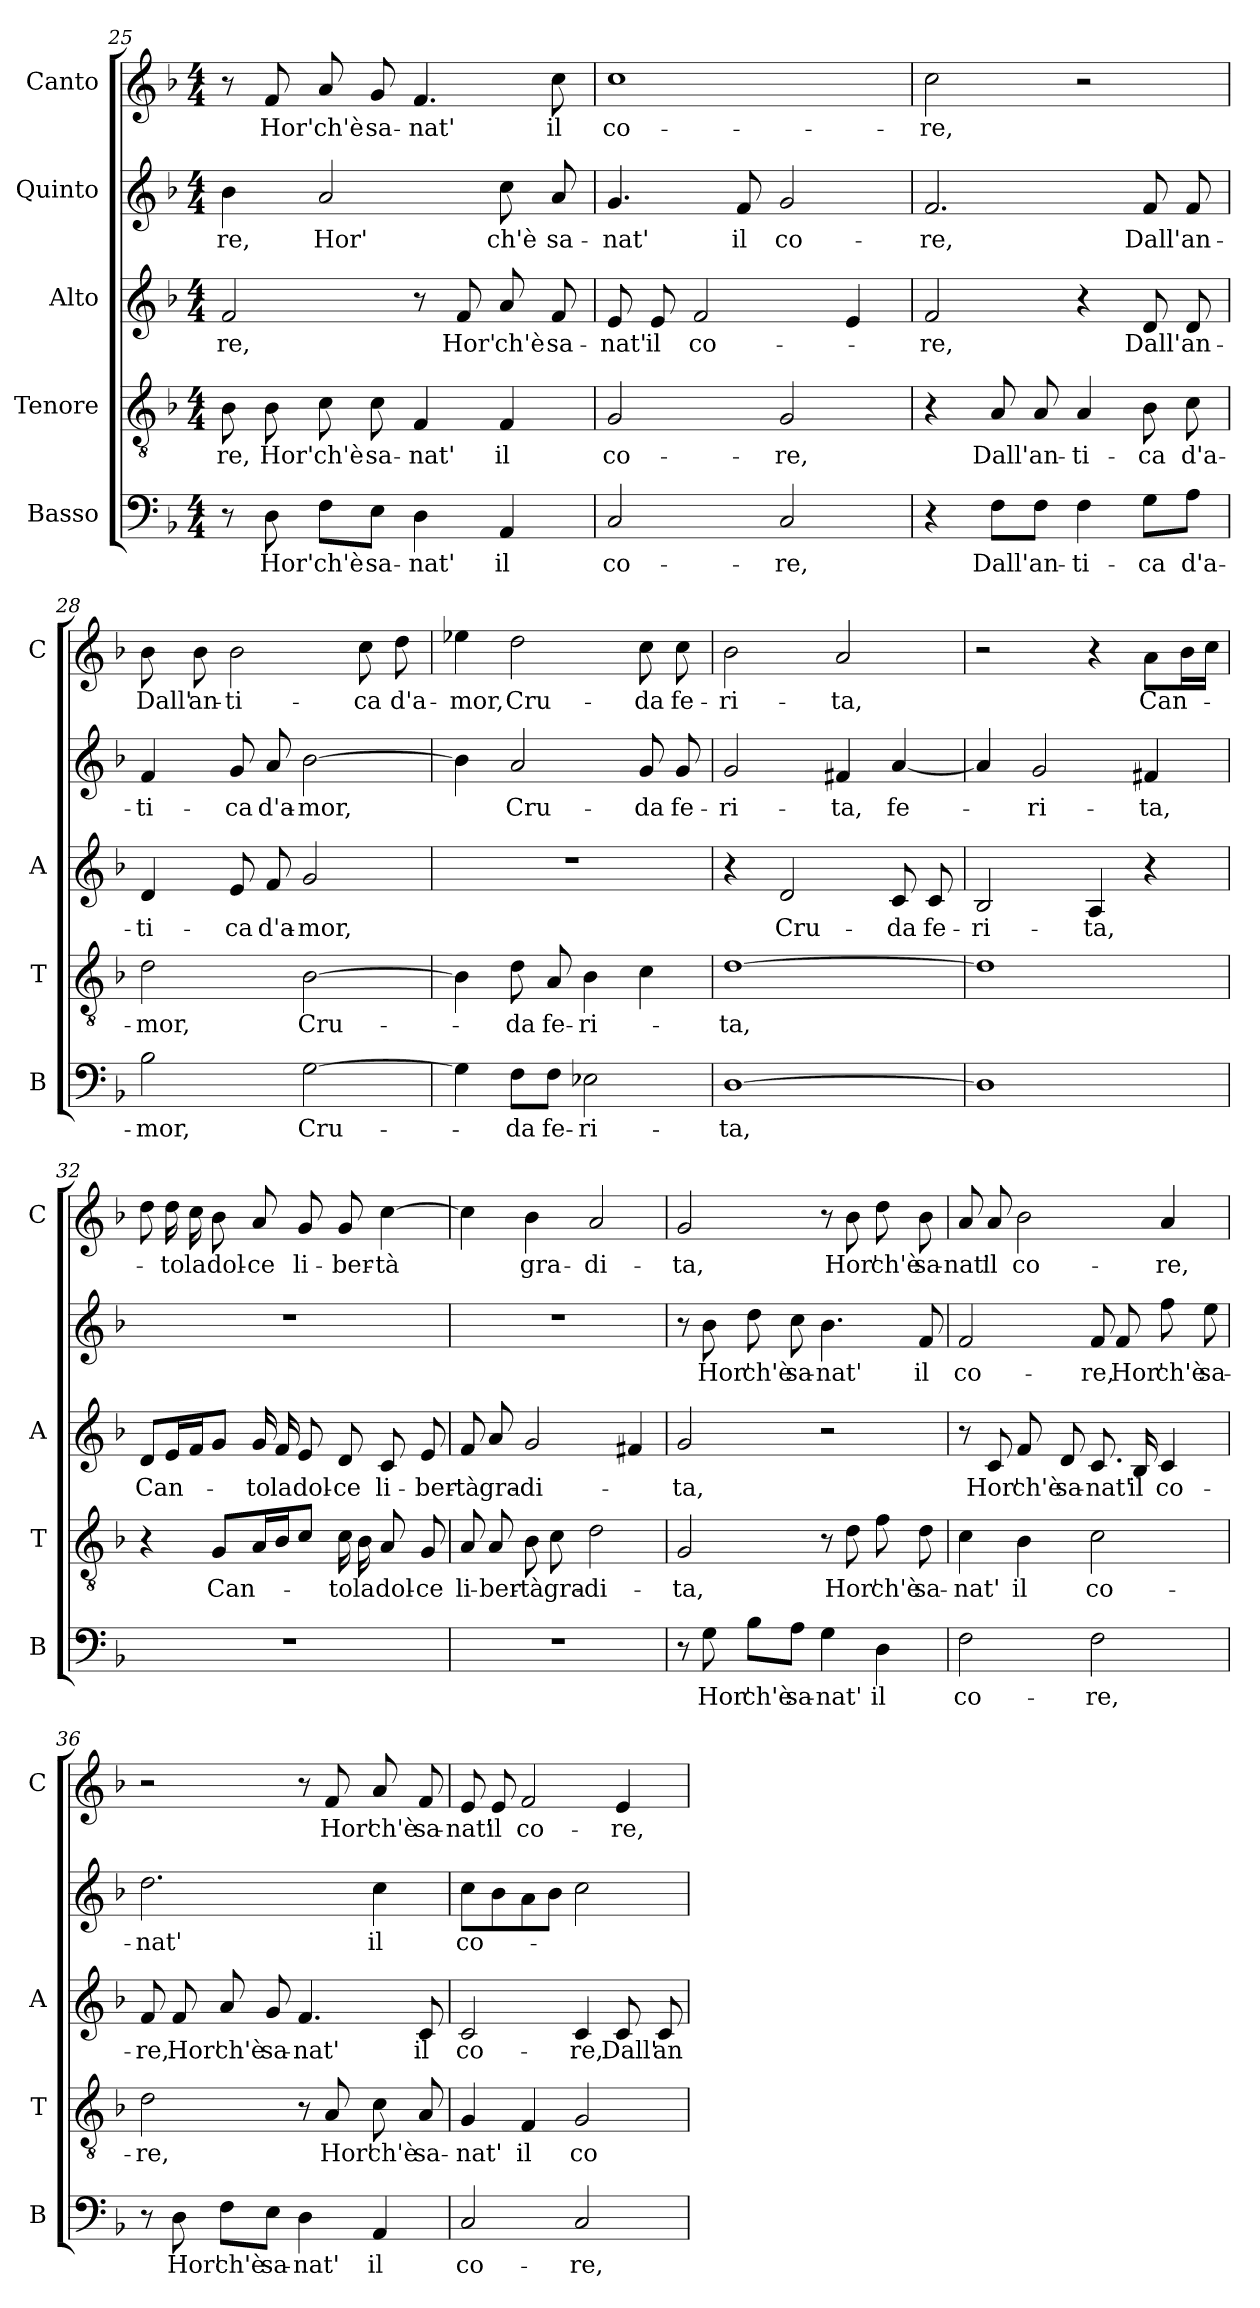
**kern	**text	**kern	**text	**kern	**text	**kern	**text	**kern	**text
*part5	*part5	*part4	*part4	*part3	*part3	*part2	*part2	*part1	*part1
*staff5	*staff5	*staff4	*staff4	*staff3	*staff3	*staff2	*staff2	*staff1	*staff1
*I"Basso	*	*I"Tenore	*	*I"Alto	*	*I"Quinto	*	*I"Canto	*
*I'B	*	*I'T	*	*I'A	*	*	*	*I'C	*
!!LO:LB:g=z
*clefF4	*	*clefGv2	*	*clefG2	*	*clefG2	*	*clefG2	*
*k[b-]	*	*k[b-]	*	*k[b-]	*	*k[b-]	*	*k[b-]	*
*F:	*	*F:	*	*F:	*	*F:	*	*F:	*
*M4/4	*	*M4/4	*	*M4/4	*	*M4/4	*	*M4/4	*
=25	=25	=25	=25	=25	=25	=25	=25	=25	=25
!	!	!	!LO:LY:b	!	!LO:LY:b	!	!LO:LY:b	!	!
8r	.	8B-\	-re,	2f/	-re,	4b-\	-re,	8r	.
!	!LO:LY:b	!	!LO:LY:b	!	!	!	!	!	!LO:LY:b
8D\	Hor'	8B-\	Hor'	.	.	.	.	8f/	Hor'
!	!LO:LY:b	!	!LO:LY:b	!	!	!	!LO:LY:b	!	!LO:LY:b
8F\L	ch'è	8c\	ch'è	.	.	2a/	Hor'	8a/	ch'è
!	!LO:LY:b	!	!LO:LY:b	!	!	!	!	!	!LO:LY:b
8E\J	sa-	8c\	sa-	.	.	.	.	8g/	sa-
!	!LO:LY:b	!	!LO:LY:b	!	!	!	!	!	!LO:LY:b
4D\	-nat'	4F/	-nat'	8r	.	.	.	4.f/	-nat'
!	!	!	!	!	!LO:LY:b	!	!	!	!
.	.	.	.	8f/	Hor'	.	.	.	.
!	!LO:LY:b	!	!LO:LY:b	!	!LO:LY:b	!	!LO:LY:b	!	!
4AA/	il	4F/	il	8a/	ch'è	8cc\	ch'è	.	.
!	!	!	!	!	!LO:LY:b	!	!LO:LY:b	!	!LO:LY:b
.	.	.	.	8f/	sa-	8a/	sa-	8cc\	il
=26	=26	=26	=26	=26	=26	=26	=26	=26	=26
!	!LO:LY:b	!	!LO:LY:b	!	!LO:LY:b	!	!LO:LY:b	!	!LO:LY:b
2C/	co-	2G/	co-	8e/	-nat'	4.g/	-nat'	1cc	co-
!	!	!	!	!	!LO:LY:b	!	!	!	!
.	.	.	.	8e/	il	.	.	.	.
!	!	!	!	!	!LO:LY:b	!	!	!	!
.	.	.	.	2f/	co-	.	.	.	.
!	!	!	!	!	!	!	!LO:LY:b	!	!
.	.	.	.	.	.	8f/	il	.	.
!	!LO:LY:b	!	!LO:LY:b	!	!	!	!LO:LY:b	!	!
2C/	-re,	2G/	-re,	.	.	2g/	co-	.	.
.	.	.	.	4e/	.	.	.	.	.
=27	=27	=27	=27	=27	=27	=27	=27	=27	=27
!	!	!	!	!	!LO:LY:b	!	!LO:LY:b	!	!LO:LY:b
4r	.	4r	.	2f/	-re,	2.f/	-re,	2cc\	-re,
!	!LO:LY:b	!	!LO:LY:b	!	!	!	!	!	!
8F\L	Dall'	8A/	Dall'	.	.	.	.	.	.
!	!LO:LY:b	!	!LO:LY:b	!	!	!	!	!	!
8F\J	an-	8A/	an-	.	.	.	.	.	.
!	!LO:LY:b	!	!LO:LY:b	!	!	!	!	!	!
4F\	-ti-	4A/	-ti-	4r	.	.	.	2r	.
!	!LO:LY:b	!	!LO:LY:b	!	!LO:LY:b	!	!LO:LY:b	!	!
8G\L	-ca	8B-\	-ca	8d/	Dall'	8f/	Dall'	.	.
!	!LO:LY:b	!	!LO:LY:b	!	!LO:LY:b	!	!LO:LY:b	!	!
8A\J	d'a-	8c\	d'a-	8d/	an-	8f/	an-	.	.
=28	=28	=28	=28	=28	=28	=28	=28	=28	=28
!	!LO:LY:b	!	!LO:LY:b	!	!LO:LY:b	!	!LO:LY:b	!	!LO:LY:b
2B-\	-mor,	2d\	-mor,	4d/	-ti-	4f/	-ti-	8b-\	Dall'
!	!	!	!	!	!	!	!	!	!LO:LY:b
.	.	.	.	.	.	.	.	8b-\	an-
!	!	!	!	!	!LO:LY:b	!	!LO:LY:b	!	!LO:LY:b
.	.	.	.	8e/	-ca	8g/	-ca	2b-\	-ti-
!	!	!	!	!	!LO:LY:b	!	!LO:LY:b	!	!
.	.	.	.	8f/	d'a-	8a/	d'a-	.	.
!	!LO:LY:b	!	!LO:LY:b	!	!LO:LY:b	!	!LO:LY:b	!	!
[2G\	Cru-	[2B-\	Cru-	2g/	-mor,	[2b-\	-mor,	.	.
!	!	!	!	!	!	!	!	!	!LO:LY:b
.	.	.	.	.	.	.	.	8cc\	-ca
!	!	!	!	!	!	!	!	!	!LO:LY:b
.	.	.	.	.	.	.	.	8dd\	d'a-
=29	=29	=29	=29	=29	=29	=29	=29	=29	=29
!	!	!	!	!	!	!	!	!	!LO:LY:b
4G\]	.	4B-\]	.	1r	.	4b-\]	.	4ee-X\	-mor,
!	!LO:LY:b	!	!LO:LY:b	!	!	!	!LO:LY:b	!	!LO:LY:b
8F\L	-da	8d\	-da	.	.	2a/	Cru-	2dd\	Cru-
!	!LO:LY:b	!	!LO:LY:b	!	!	!	!	!	!
8F\J	fe-	8A/	fe-	.	.	.	.	.	.
!	!LO:LY:b	!	!LO:LY:b	!	!	!	!	!	!
2E-X\	-ri-	4B-\	-ri-	.	.	.	.	.	.
!	!	!	!	!	!	!	!LO:LY:b	!	!LO:LY:b
.	.	4c\	.	.	.	8g/	-da	8cc\	-da
!	!	!	!	!	!	!	!LO:LY:b	!	!LO:LY:b
.	.	.	.	.	.	8g/	fe-	8cc\	fe-
!!LO:PB:g=z
=30	=30	=30	=30	=30	=30	=30	=30	=30	=30
!	!LO:LY:b	!	!LO:LY:b	!	!	!	!LO:LY:b	!	!LO:LY:b
[1D	-ta,	[1d	-ta,	4r	.	2g/	-ri-	2b-\	-ri-
!	!	!	!	!	!LO:LY:b	!	!	!	!
.	.	.	.	2d/	Cru-	.	.	.	.
!	!	!	!	!	!	!	!LO:LY:b	!	!LO:LY:b
.	.	.	.	.	.	4f#X/	-ta,	2a/	-ta,
!	!	!	!	!	!LO:LY:b	!	!LO:LY:b	!	!
.	.	.	.	8c/	-da	[4a/	fe-	.	.
!	!	!	!	!	!LO:LY:b	!	!	!	!
.	.	.	.	8c/	fe-	.	.	.	.
=31	=31	=31	=31	=31	=31	=31	=31	=31	=31
!	!	!	!	!	!LO:LY:b	!	!	!	!
1D]	.	1d]	.	2B-/	-ri-	4a/]	.	2r	.
!	!	!	!	!	!	!	!LO:LY:b	!	!
.	.	.	.	.	.	2g/	-ri-	.	.
!	!	!	!	!	!LO:LY:b	!	!	!	!
.	.	.	.	4A/	-ta,	.	.	4r	.
!	!	!	!	!	!	!	!LO:LY:b	!	!LO:LY:b
.	.	.	.	4r	.	4f#X/	-ta,	8a\L	Can-
.	.	.	.	.	.	.	.	16b-\L	.
.	.	.	.	.	.	.	.	16cc\JJ	.
=32	=32	=32	=32	=32	=32	=32	=32	=32	=32
!	!	!	!	!	!LO:LY:b	!	!	!	!
1r	.	4r	.	8d/L	Can-	1r	.	8dd\	.
!	!	!	!	!	!	!	!	!	!LO:LY:b
.	.	.	.	16e/L	.	.	.	16dd\	-to
!	!	!	!	!	!	!	!	!	!LO:LY:b
.	.	.	.	16f/J	.	.	.	16cc\	la
!	!	!	!LO:LY:b	!	!	!	!	!	!LO:LY:b
.	.	8G/L	Can-	8g/J	.	.	.	8b-\	dol-
!	!	!	!	!	!LO:LY:b	!	!	!	!LO:LY:b
.	.	16A/L	.	16g/	-to	.	.	8a/	-ce
!	!	!	!	!	!LO:LY:b	!	!	!	!
.	.	16B-/J	.	16f/	la	.	.	.	.
!	!	!	!	!	!LO:LY:b	!	!	!	!LO:LY:b
.	.	8c/J	.	8e/	dol-	.	.	8g/	li-
!	!	!	!LO:LY:b	!	!LO:LY:b	!	!	!	!LO:LY:b
.	.	16c\	-to	8d/	-ce	.	.	8g/	-ber-
!	!	!	!LO:LY:b	!	!	!	!	!	!
.	.	16B-\	la	.	.	.	.	.	.
!	!	!	!LO:LY:b	!	!LO:LY:b	!	!	!	!LO:LY:b
.	.	8A/	dol-	8c/	li-	.	.	[4cc\	-tà
!	!	!	!LO:LY:b	!	!LO:LY:b	!	!	!	!
.	.	8G/	-ce	8e/	-ber-	.	.	.	.
=33	=33	=33	=33	=33	=33	=33	=33	=33	=33
!	!	!	!LO:LY:b	!	!LO:LY:b	!	!	!	!
1r	.	8A/	li-	8f/	-tà	1r	.	4cc\]	.
!	!	!	!LO:LY:b	!	!LO:LY:b	!	!	!	!
.	.	8A/	-ber-	8a/	gra-	.	.	.	.
!	!	!	!LO:LY:b	!	!LO:LY:b	!	!	!	!LO:LY:b
.	.	8B-\	-tà	2g/	-di-	.	.	4b-\	gra-
!	!	!	!LO:LY:b	!	!	!	!	!	!
.	.	8c\	gra-	.	.	.	.	.	.
!	!	!	!LO:LY:b	!	!	!	!	!	!LO:LY:b
.	.	2d\	-di-	.	.	.	.	2a/	-di-
.	.	.	.	4f#X/	.	.	.	.	.
=34	=34	=34	=34	=34	=34	=34	=34	=34	=34
!	!	!	!LO:LY:b	!	!LO:LY:b	!	!	!	!LO:LY:b
8r	.	2G/	-ta,	2g/	-ta,	8r	.	2g/	-ta,
!	!LO:LY:b	!	!	!	!	!	!LO:LY:b	!	!
8G\	Hor'	.	.	.	.	8b-\	Hor'	.	.
!	!LO:LY:b	!	!	!	!	!	!LO:LY:b	!	!
8B-\L	ch'è	.	.	.	.	8dd\	ch'è	.	.
!	!LO:LY:b	!	!	!	!	!	!LO:LY:b	!	!
8A\J	sa-	.	.	.	.	8cc\	sa-	.	.
!	!LO:LY:b	!	!	!	!	!	!LO:LY:b	!	!
4G\	-nat'	8r	.	2r	.	4.b-\	-nat'	8r	.
!	!	!	!LO:LY:b	!	!	!	!	!	!LO:LY:b
.	.	8d\	Hor'	.	.	.	.	8b-\	Hor'
!	!LO:LY:b	!	!LO:LY:b	!	!	!	!	!	!LO:LY:b
4D\	il	8f\	ch'è	.	.	.	.	8dd\	ch'è
!	!	!	!LO:LY:b	!	!	!	!LO:LY:b	!	!LO:LY:b
.	.	8d\	sa-	.	.	8f/	il	8b-\	sa-
!!LO:LB:g=z
=35	=35	=35	=35	=35	=35	=35	=35	=35	=35
!	!LO:LY:b	!	!LO:LY:b	!	!	!	!LO:LY:b	!	!LO:LY:b
2F\	co-	4c\	-nat'	8r	.	2f/	co-	8a/	-nat'
!	!	!	!	!	!LO:LY:b	!	!	!	!LO:LY:b
.	.	.	.	8c/	Hor'	.	.	8a/	il
!	!	!	!LO:LY:b	!	!LO:LY:b	!	!	!	!LO:LY:b
.	.	4B-\	il	8f/	ch'è	.	.	2b-\	co-
!	!	!	!	!	!LO:LY:b	!	!	!	!
.	.	.	.	8d/	sa-	.	.	.	.
!	!LO:LY:b	!	!LO:LY:b	!	!LO:LY:b	!	!LO:LY:b	!	!
2F\	-re,	2c\	co-	8.c/	-nat'	8f/	-re,	.	.
!	!	!	!	!	!	!	!LO:LY:b	!	!
.	.	.	.	.	.	8f/	Hor'	.	.
!	!	!	!	!	!LO:LY:b	!	!	!	!
.	.	.	.	16B-/	il	.	.	.	.
!	!	!	!	!	!LO:LY:b	!	!LO:LY:b	!	!LO:LY:b
.	.	.	.	4c/	co-	8ff\	ch'è	4a/	-re,
!	!	!	!	!	!	!	!LO:LY:b	!	!
.	.	.	.	.	.	8ee\	sa-	.	.
=36	=36	=36	=36	=36	=36	=36	=36	=36	=36
!	!	!	!LO:LY:b	!	!LO:LY:b	!	!LO:LY:b	!	!
8r	.	2d\	-re,	8f/	-re,	2.dd\	-nat'	2r	.
!	!LO:LY:b	!	!	!	!LO:LY:b	!	!	!	!
8D\	Hor'	.	.	8f/	Hor'	.	.	.	.
!	!LO:LY:b	!	!	!	!LO:LY:b	!	!	!	!
8F\L	ch'è	.	.	8a/	ch'è	.	.	.	.
!	!LO:LY:b	!	!	!	!LO:LY:b	!	!	!	!
8E\J	sa-	.	.	8g/	sa-	.	.	.	.
!	!LO:LY:b	!	!	!	!LO:LY:b	!	!	!	!
4D\	-nat'	8r	.	4.f/	-nat'	.	.	8r	.
!	!	!	!LO:LY:b	!	!	!	!	!	!LO:LY:b
.	.	8A/	Hor'	.	.	.	.	8f/	Hor'
!	!LO:LY:b	!	!LO:LY:b	!	!	!	!LO:LY:b	!	!LO:LY:b
4AA/	il	8c\	ch'è	.	.	4cc\	il	8a/	ch'è
!	!	!	!LO:LY:b	!	!LO:LY:b	!	!	!	!LO:LY:b
.	.	8A/	sa-	8c/	il	.	.	8f/	sa-
=37	=37	=37	=37	=37	=37	=37	=37	=37	=37
!	!LO:LY:b	!	!LO:LY:b	!	!LO:LY:b	!	!LO:LY:b	!	!LO:LY:b
2C/	co-	4G/	-nat'	2c/	co-	8cc\L	co-	8e/	-nat'
!	!	!	!	!	!	!	!	!	!LO:LY:b
.	.	.	.	.	.	8b-\	.	8e/	il
!	!	!	!LO:LY:b	!	!	!	!	!	!LO:LY:b
.	.	4F/	il	.	.	8a\	.	2f/	co-
.	.	.	.	.	.	8b-\J	.	.	.
!	!LO:LY:b	!	!LO:LY:b	!	!LO:LY:b	!	!	!	!
2C/	-re,	2G/	co-	4c/	-re,	2cc\	.	.	.
!	!	!	!	!	!LO:LY:b	!	!	!	!LO:LY:b
.	.	.	.	8c/	Dall'	.	.	4e/	-re,
!	!	!	!	!	!LO:LY:b	!	!	!	!
.	.	.	.	8c/	an-	.	.	.	.
=	=	=	=	=	=	=	=	=	=
*-	*-	*-	*-	*-	*-	*-	*-	*-	*-
